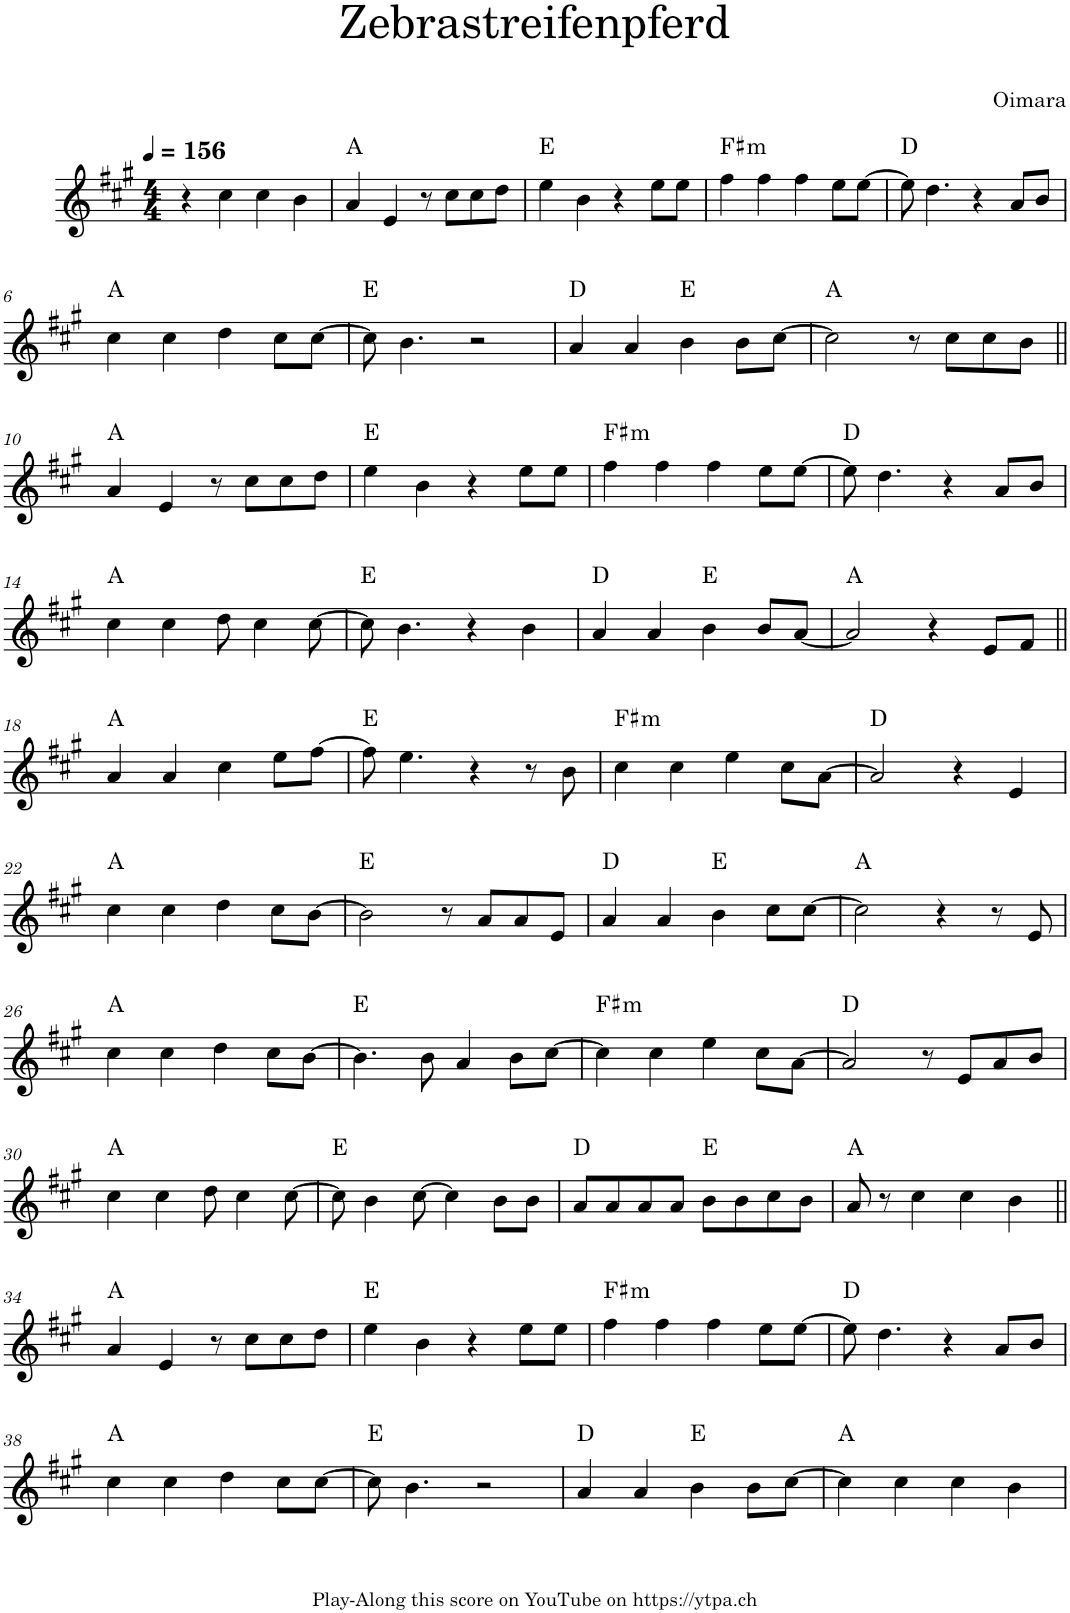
**kern	**harte
*part1	*part1
*staff1	*
*I"Piano	*
*I'Pno.	*
*clefG2	*
*k[f#c#g#]	*
*M4/4	*
*MM156	*
=1	=1
4r	.
4cc#\	.
4cc#\	.
4b\	.
=2	=2
4a/	A:maj
4e/	.
8r	.
8cc#\L	.
8cc#\	.
8dd\J	.
=3	=3
4ee\	E:maj
4b\	.
4r	.
8ee\L	.
8ee\J	.
=4	=4
!	!LO:H:kt=m
4ff#\	F#:min
4ff#\	.
4ff#\	.
8ee\L	.
[8ee\J	.
=5	=5
8ee\]	D:maj
4.dd\	.
4r	.
8a/L	.
8b/J	.
!!LO:LB:g=z
=6	=6
4cc#\	A:maj
4cc#\	.
4dd\	.
8cc#\L	.
[8cc#\J	.
=7	=7
8cc#\]	E:maj
4.b\	.
2r	.
=8	=8
4a/	D:maj
4a/	.
4b\	E:maj
8b\L	.
[8cc#\J	.
=9	=9
2cc#\]	A:maj
8r	.
8cc#\L	.
8cc#\	.
8b\J	.
!!LO:LB:g=z
=10||	=10||
4a/	A:maj
4e/	.
8r	.
8cc#\L	.
8cc#\	.
8dd\J	.
=11	=11
4ee\	E:maj
4b\	.
4r	.
8ee\L	.
8ee\J	.
=12	=12
!	!LO:H:kt=m
4ff#\	F#:min
4ff#\	.
4ff#\	.
8ee\L	.
[8ee\J	.
=13	=13
8ee\]	D:maj
4.dd\	.
4r	.
8a/L	.
8b/J	.
!!LO:LB:g=z
=14	=14
4cc#\	A:maj
4cc#\	.
8dd\	.
4cc#\	.
[8cc#\	.
=15	=15
8cc#\]	E:maj
4.b\	.
4r	.
4b\	.
=16	=16
4a/	D:maj
4a/	.
4b\	E:maj
8b/L	.
[8a/J	.
=17	=17
2a/]	A:maj
4r	.
8e/L	.
8f#/J	.
!!LO:LB:g=z
=18||	=18||
4a/	A:maj
4a/	.
4cc#\	.
8ee\L	.
[8ff#\J	.
=19	=19
8ff#\]	E:maj
4.ee\	.
4r	.
8r	.
8b\	.
=20	=20
!	!LO:H:kt=m
4cc#\	F#:min
4cc#\	.
4ee\	.
8cc#\L	.
[8a\J	.
=21	=21
2a/]	D:maj
4r	.
4e/	.
!!LO:LB:g=z
=22	=22
4cc#\	A:maj
4cc#\	.
4dd\	.
8cc#\L	.
[8b\J	.
=23	=23
2b\]	E:maj
8r	.
8a/L	.
8a/	.
8e/J	.
=24	=24
4a/	D:maj
4a/	.
4b\	E:maj
8cc#\L	.
[8cc#\J	.
=25	=25
2cc#\]	A:maj
4r	.
8r	.
8e/	.
!!LO:LB:g=z
=26	=26
4cc#\	A:maj
4cc#\	.
4dd\	.
8cc#\L	.
[8b\J	.
=27	=27
4.b\]	E:maj
8b\	.
4a/	.
8b\L	.
[8cc#\J	.
=28	=28
!	!LO:H:kt=m
4cc#\]	F#:min
4cc#\	.
4ee\	.
8cc#\L	.
[8a\J	.
=29	=29
2a/]	D:maj
8r	.
8e/L	.
8a/	.
8b/J	.
!!LO:LB:g=z
=30	=30
4cc#\	A:maj
4cc#\	.
8dd\	.
4cc#\	.
[8cc#\	.
=31	=31
8cc#\]	E:maj
4b\	.
[8cc#\	.
4cc#\]	.
8b\L	.
8b\J	.
=32	=32
8a/L	D:maj
8a/	.
8a/	.
8a/J	.
8b\L	E:maj
8b\	.
8cc#\	.
8b\J	.
=33	=33
8a/	A:maj
8r	.
4cc#\	.
4cc#\	.
4b\	.
!!LO:LB:g=z
=34||	=34||
4a/	A:maj
4e/	.
8r	.
8cc#\L	.
8cc#\	.
8dd\J	.
=35	=35
4ee\	E:maj
4b\	.
4r	.
8ee\L	.
8ee\J	.
=36	=36
!	!LO:H:kt=m
4ff#\	F#:min
4ff#\	.
4ff#\	.
8ee\L	.
[8ee\J	.
=37	=37
8ee\]	D:maj
4.dd\	.
4r	.
8a/L	.
8b/J	.
!!LO:LB:g=z
=38	=38
4cc#\	A:maj
4cc#\	.
4dd\	.
8cc#\L	.
[8cc#\J	.
=39	=39
8cc#\]	E:maj
4.b\	.
2r	.
=40	=40
4a/	D:maj
4a/	.
4b\	E:maj
8b\L	.
[8cc#\J	.
=41	=41
4cc#\]	A:maj
4cc#\	.
4cc#\	.
4b\	.
=	=
*-	*-
